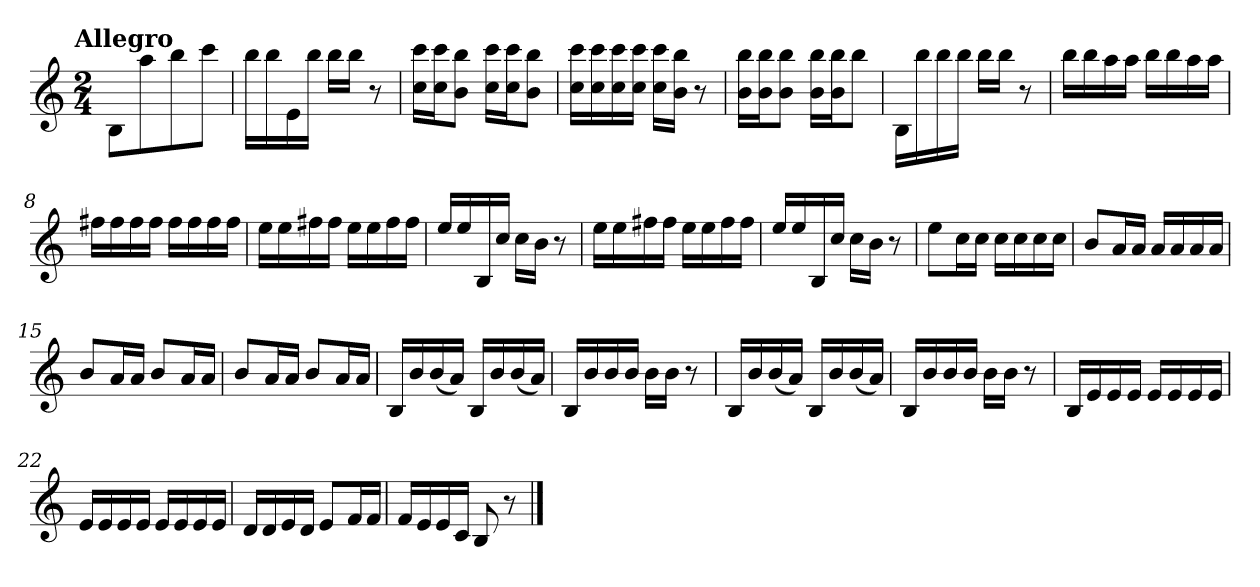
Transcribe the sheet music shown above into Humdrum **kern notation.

**kern
*part1
*staff1
*clefG2
*k[]
*C:
!!LO:TX:omd:t=Allegro
*M2/4
*MM132
=1
8BL
8aa
8bb
8cccJ
=2
16bbLL
16bb
16e
16bbJJ
16bbLL
16bbJJ
8r
=3
16cc 16cccLL
16cc 16cccJ
8b 8bbJ
16cc 16cccLL
16cc 16cccJ
8b 8bbJ
=4
16cc 16cccLL
16cc 16ccc
16cc 16ccc
16cc 16cccJJ
16cc 16cccLL
16b 16bbJJ
8r
=5
16b 16bbLL
16b 16bbJ
8b 8bbJ
16b 16bbLL
16b 16bbJ
8bbJ
=6
16BLL
16bb
16bb
16bbJJ
16bbLL
16bbJJ
8r
=7
16bbLL
16bb
16aa
16aaJJ
16bbLL
16bb
16aa
16aaJJ
=8
16ff#XLL
16ff#
16ff#
16ff#JJ
16ff#LL
16ff#
16ff#
16ff#JJ
=9
16eeLL
16ee
16ff#X
16ff#JJ
16eeLL
16ee
16ff#
16ff#JJ
=10
16eeLL
16ee
16B
16ccJJ
16ccLL
16bJJ
8r
=11
16eeLL
16ee
16ff#X
16ff#JJ
16eeLL
16ee
16ff#
16ff#JJ
=12
16eeLL
16ee
16B
16ccJJ
16ccLL
16bJJ
8r
=13
8eeL
16ccL
16ccJJ
16ccLL
16cc
16cc
16ccJJ
=14
8bL
16aL
16aJJ
16aLL
16a
16a
16aJJ
=15
8bL
16aL
16aJJ
8bL
16aL
16aJJ
=16
8bL
16aL
16aJJ
8bL
16aL
16aJJ
=17
16BLL
16b
(16b
16aJJ)
16BLL
16b
(16b
16aJJ)
=18
16BLL
16b
16b
16bJJ
16bLL
16bJJ
8r
=19
16BLL
16b
(16b
16aJJ)
16BLL
16b
(16b
16aJJ)
=20
16BLL
16b
16b
16bJJ
16bLL
16bJJ
8r
=21
16BLL
16e
16e
16eJJ
16eLL
16e
16e
16eJJ
=22
16eLL
16e
16e
16eJJ
16eLL
16e
16e
16eJJ
=23
16dLL
16d
16e
16dJJ
8eL
16fL
16fJJ
=24
16fLL
16e
16e
16cJJ
8B
8r
==
*-
